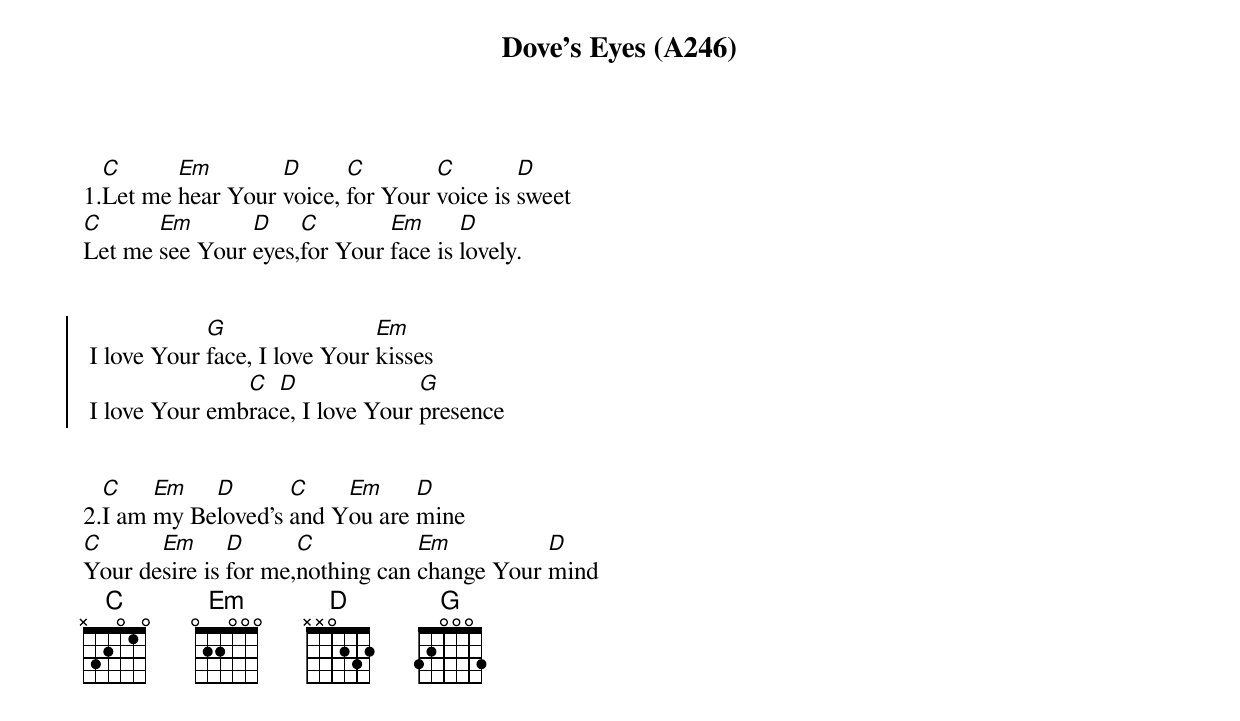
{title: Dove's Eyes (A246)}
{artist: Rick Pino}

1.[C]Let me [Em]hear Your [D]voice, [C]for Your [C]voice is [D]sweet
[C]Let me [Em]see Your [D]eyes,[C]for Your [Em]face is [D]lovely.


{soc}
 I love Your [G]face, I love Your [Em]kisses
 I love Your emb[C]rac[D]e, I love Your [G]presence
 {eoc}


2.[C]I am [Em]my Be[D]loved's [C]and Y[Em]ou are [D]mine
[C]Your de[Em]sire is [D]for me,[C]nothing can [Em]change Your [D]mind
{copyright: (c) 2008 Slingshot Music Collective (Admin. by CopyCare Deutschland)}
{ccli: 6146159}
